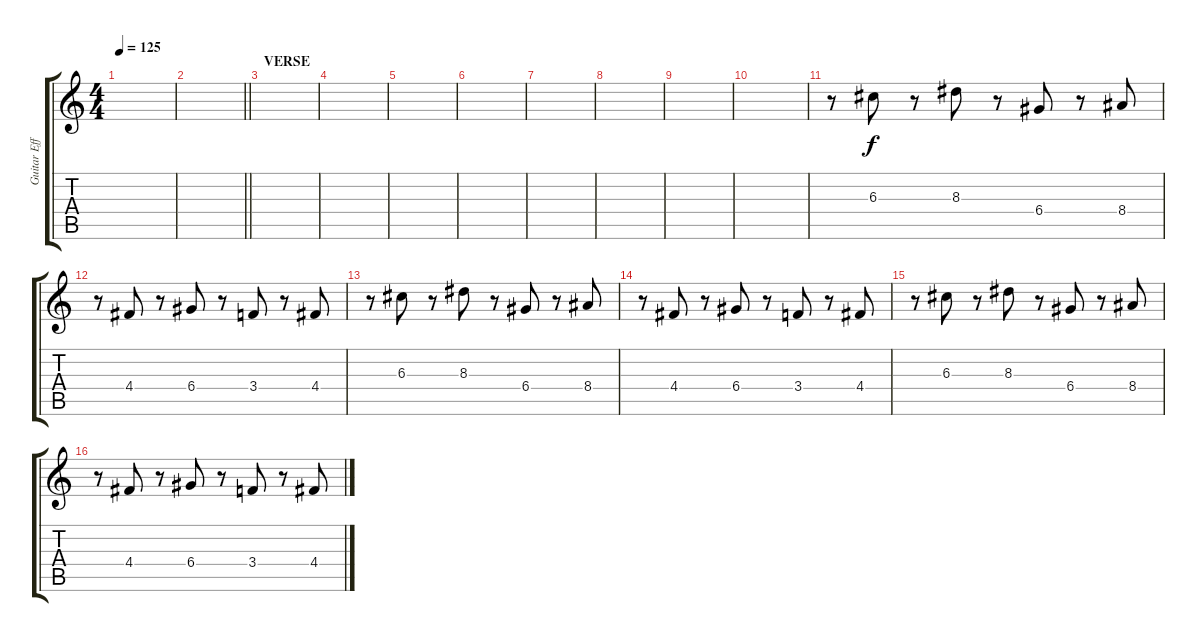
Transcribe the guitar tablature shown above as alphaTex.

\track ("Guitar Effects" "Guitar Eff") {instrument overdrivenguitar}
\staff {score tabs}
\tuning (E4 B3 G3 D3 A2 E2) {hide}
\ts (4 4)
\tempo 125
\clef g2
\ks c
|
\barLineRight lightlight
|
\section ("" "VERSE")
|
|
|
|
|
|
|
|
r.8 6.3.8 r.8 8.3.8 r.8 6.4.8 r.8 8.4.8 |
r.8 4.4.8 r.8 6.4.8 r.8 3.4.8 r.8 4.4.8 |
r.8 6.3.8 r.8 8.3.8 r.8 6.4.8 r.8 8.4.8 |
r.8 4.4.8 r.8 6.4.8 r.8 3.4.8 r.8 4.4.8 |
r.8 6.3.8 r.8 8.3.8 r.8 6.4.8 r.8 8.4.8 |
r.8 4.4.8 r.8 6.4.8 r.8 3.4.8 r.8 4.4.8
